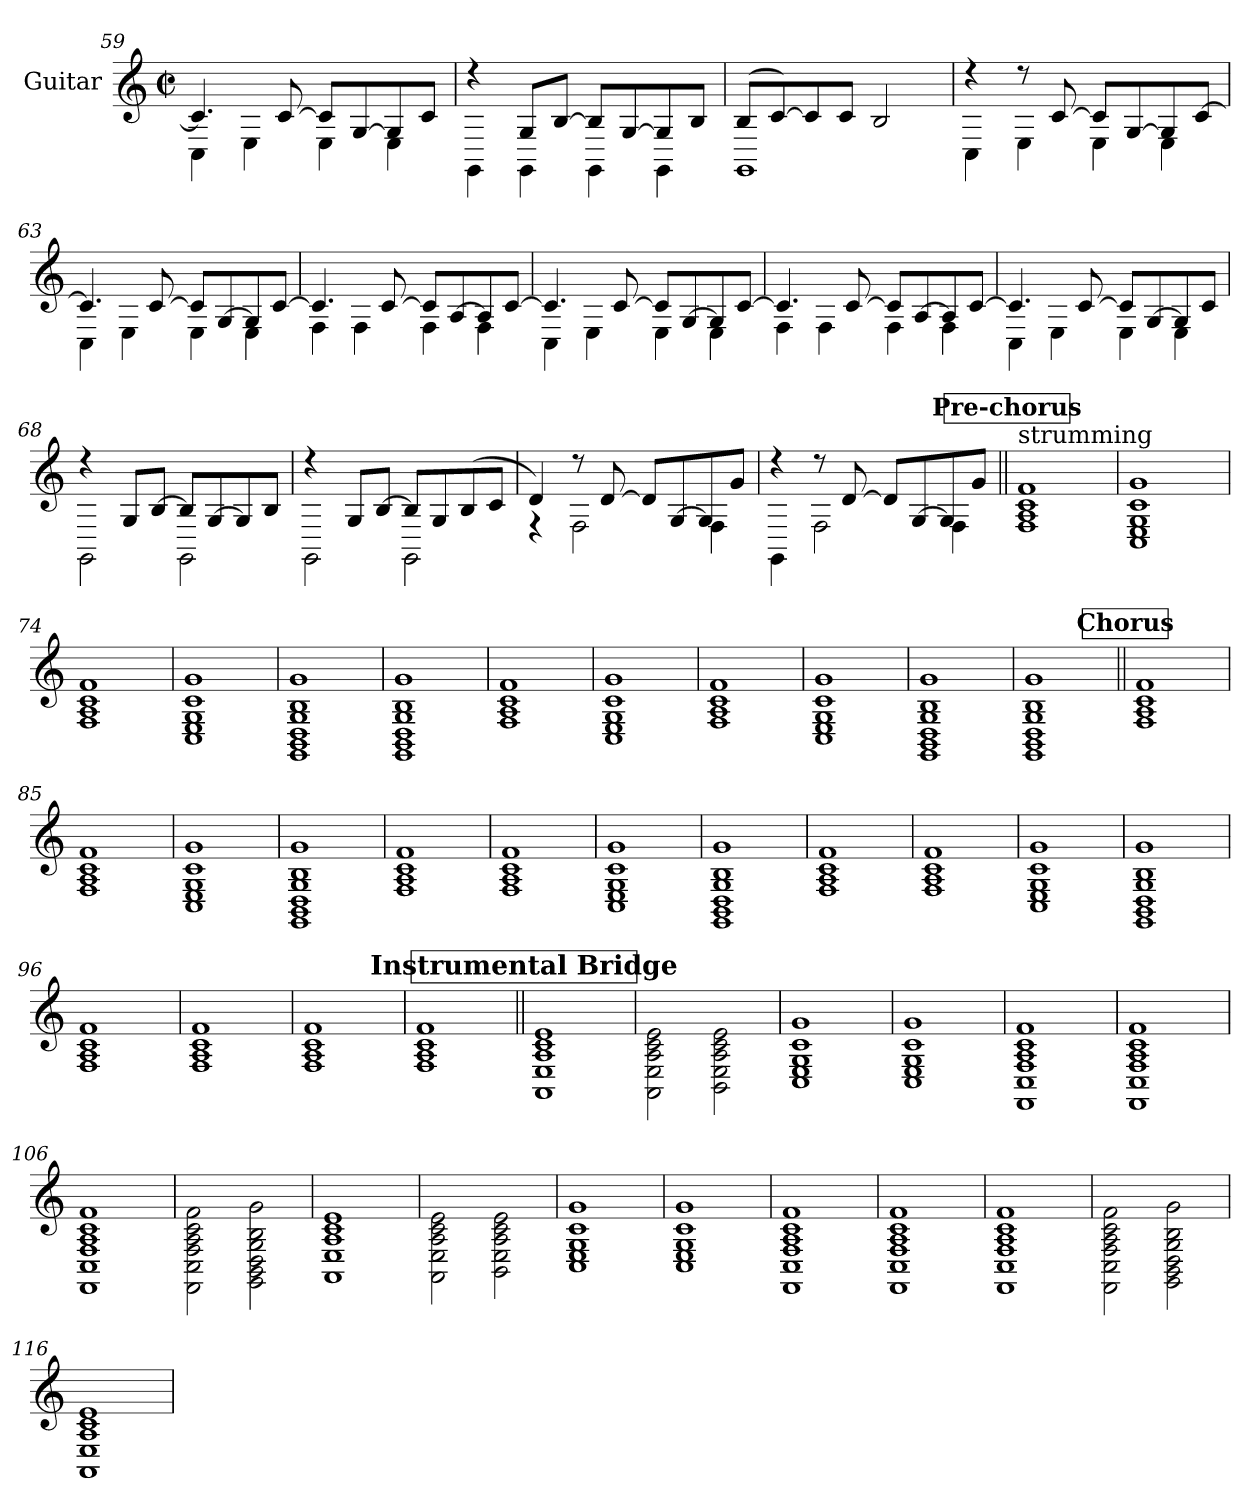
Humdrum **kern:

**kern
*part1
*staff1
*I"Guitar
*I'Guit.
!!LO:LB:g=z
*
*k[]
*M2/2
*met(c|)
=59
*^
4.c/]	4C\
.	4E\
[8c/	.
8c/L]	4E\
[8G/	.
8G/]	4E\
8c/J	.
=60	=60
4r	4GG\
8G/L	4GG\
[8B/J	.
8B/L]	4GG\
[8G/	.
8G/]	4GG\
8B/J	.
=61	=61
(>8B/L	1GG
[8c/)	.
8c/]	.
8c/J	.
2B/	.
=62	=62
4r	4C\
8r	4E\
[8c/	.
8c/L]	4E\
[8G/	.
8G/]	4E\
[8c/J	.
=63	=63
4.c/]	4C\
.	4E\
[8c/	.
8c/L]	4E\
[8G/	.
8G/]	4E\
[8c/J	.
=64	=64
4.c/]	4F\
.	4F\
[8c/	.
8c/L]	4F\
[8A/	.
8A/]	4F\
[8c/J	.
!!LO:LB:g=z	!!
=65	=65
4.c/]	4C\
.	4E\
[8c/	.
8c/L]	4E\
[8G/	.
8G/]	4E\
[8c/J	.
=66	=66
4.c/]	4F\
.	4F\
[8c/	.
8c/L]	4F\
[8A/	.
8A/]	4F\
[8c/J	.
=67	=67
4.c/]	4C\
.	4E\
[8c/	.
8c/L]	4E\
[8G/	.
8G/]	4E\
8c/J	.
=68	=68
4r	2GG\
8G/L	.
[8B/J	.
8B/L]	2GG\
[8G/	.
8G/]	.
8B/J	.
=69	=69
4r	2GG\
8G/L	.
[8B/J	.
8B/L]	2GG\
8G/	.
(>8B/	.
8c/J	.
!!LO:LB:g=z	!!
=70	=70
4d/)	4r
8r	2F\
[8d/	.
8d/L]	.
[8G/	.
8G/]	4F\
8g/J	.
=71	=71
4r	4GG\
8r	2F\
[8d/	.
8d/L]	.
[8G/	.
8G/]	4F\
8g/J	.
*v	*v
!!LO:REH:place=s1:a:B:fs=14:t=Pre-chorus
=72||
!LO:TX:a:t=strumming
1F 1A 1c 1f
=73
1C 1E 1G 1c 1g
=74
1F 1A 1c 1f
=75
1C 1E 1G 1c 1g
=76
1GG 1BB 1D 1G 1B 1g
=77
1GG 1BB 1D 1G 1B 1g
=78
1F 1A 1c 1f
!!LO:LB:g=z
=79
1C 1E 1G 1c 1g
=80
1F 1A 1c 1f
=81
1C 1E 1G 1c 1g
=82
1GG 1BB 1D 1G 1B 1g
=83
1GG 1BB 1D 1G 1B 1g
!!LO:REH:place=s1:a:B:fs=14:t=Chorus
=84||
1F 1A 1c 1f
=85
1F 1A 1c 1f
=86
1C 1E 1G 1c 1g
=87
1GG 1BB 1D 1G 1B 1g
=88
1F 1A 1c 1f
=89
1F 1A 1c 1f
=90
1C 1E 1G 1c 1g
!!LO:LB:g=z
=91
1GG 1BB 1D 1G 1B 1g
=92
1F 1A 1c 1f
=93
1F 1A 1c 1f
=94
1C 1E 1G 1c 1g
=95
1GG 1BB 1D 1G 1B 1g
=96
1F 1A 1c 1f
=97
1F 1A 1c 1f
=98
1F 1A 1c 1f
=99
1F 1A 1c 1f
!!LO:REH:place=s1:a:B:t=Instrumental Bridge
=100||
1AA 1E 1A 1c 1e
=101
2AA\ 2E\ 2A\ 2c\ 2e\
2BB\ 2E\ 2A\ 2c\ 2e\
=102
1C 1E 1G 1c 1g
!!LO:PB:g=z
=103
1C 1E 1G 1c 1g
=104
1FF 1C 1F 1A 1c 1f
=105
1FF 1C 1F 1A 1c 1f
=106
1FF 1C 1F 1A 1c 1f
=107
2FF\ 2C\ 2F\ 2A\ 2c\ 2f\
2GG\ 2BB\ 2D\ 2G\ 2B\ 2g\
=108
1AA 1E 1A 1c 1e
=109
2AA\ 2E\ 2A\ 2c\ 2e\
2BB\ 2E\ 2A\ 2c\ 2e\
=110
1C 1E 1G 1c 1g
=111
1C 1E 1G 1c 1g
=112
1FF 1C 1F 1A 1c 1f
=113
1FF 1C 1F 1A 1c 1f
=114
1FF 1C 1F 1A 1c 1f
!!LO:LB:g=z
=115
2FF\ 2C\ 2F\ 2A\ 2c\ 2f\
2GG\ 2BB\ 2D\ 2G\ 2B\ 2g\
=116
1AA 1E 1A 1c 1e
=
*-
